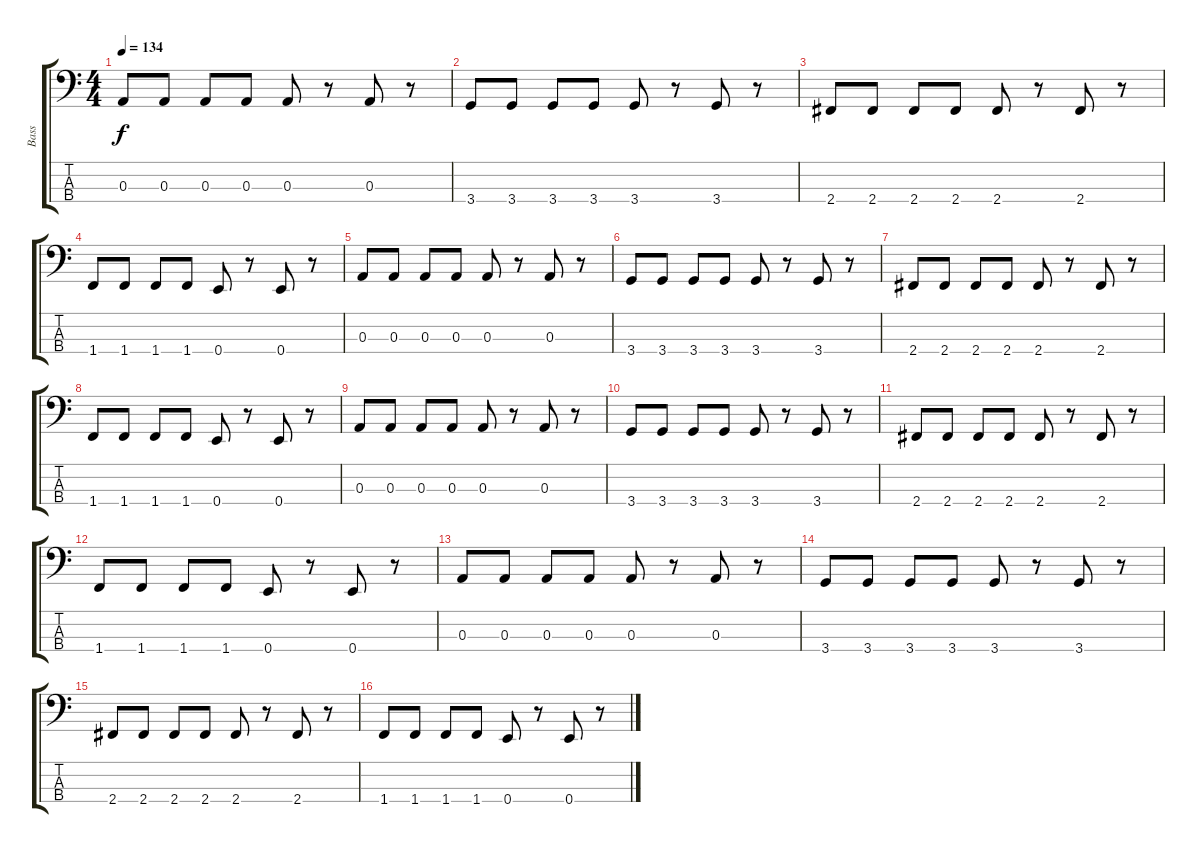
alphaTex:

\track ("Bass" "Bass") {instrument acousticguitarsteel}
\staff {score tabs}
\tuning (G2 D2 A1 E1) {hide}
\ts (4 4)
\tempo 134
\clef f4
\ks c
0.3.8{dy f} 0.3.8 0.3.8 0.3.8 0.3.8 r.8 0.3.8 r.8 |
3.4.8 3.4.8 3.4.8 3.4.8 3.4.8 r.8 3.4.8 r.8 |
2.4.8 2.4.8 2.4.8 2.4.8 2.4.8 r.8 2.4.8 r.8 |
1.4.8 1.4.8 1.4.8 1.4.8 0.4.8 r.8 0.4.8 r.8 |
0.3.8 0.3.8 0.3.8 0.3.8 0.3.8 r.8 0.3.8 r.8 |
3.4.8 3.4.8 3.4.8 3.4.8 3.4.8 r.8 3.4.8 r.8 |
2.4.8 2.4.8 2.4.8 2.4.8 2.4.8 r.8 2.4.8 r.8 |
1.4.8 1.4.8 1.4.8 1.4.8 0.4.8 r.8 0.4.8 r.8 |
0.3.8 0.3.8 0.3.8 0.3.8 0.3.8 r.8 0.3.8 r.8 |
3.4.8 3.4.8 3.4.8 3.4.8 3.4.8 r.8 3.4.8 r.8 |
2.4.8 2.4.8 2.4.8 2.4.8 2.4.8 r.8 2.4.8 r.8 |
1.4.8 1.4.8 1.4.8 1.4.8 0.4.8 r.8 0.4.8 r.8 |
0.3.8 0.3.8 0.3.8 0.3.8 0.3.8 r.8 0.3.8 r.8 |
3.4.8 3.4.8 3.4.8 3.4.8 3.4.8 r.8 3.4.8 r.8 |
2.4.8 2.4.8 2.4.8 2.4.8 2.4.8 r.8 2.4.8 r.8 |
1.4.8 1.4.8 1.4.8 1.4.8 0.4.8 r.8 0.4.8 r.8
